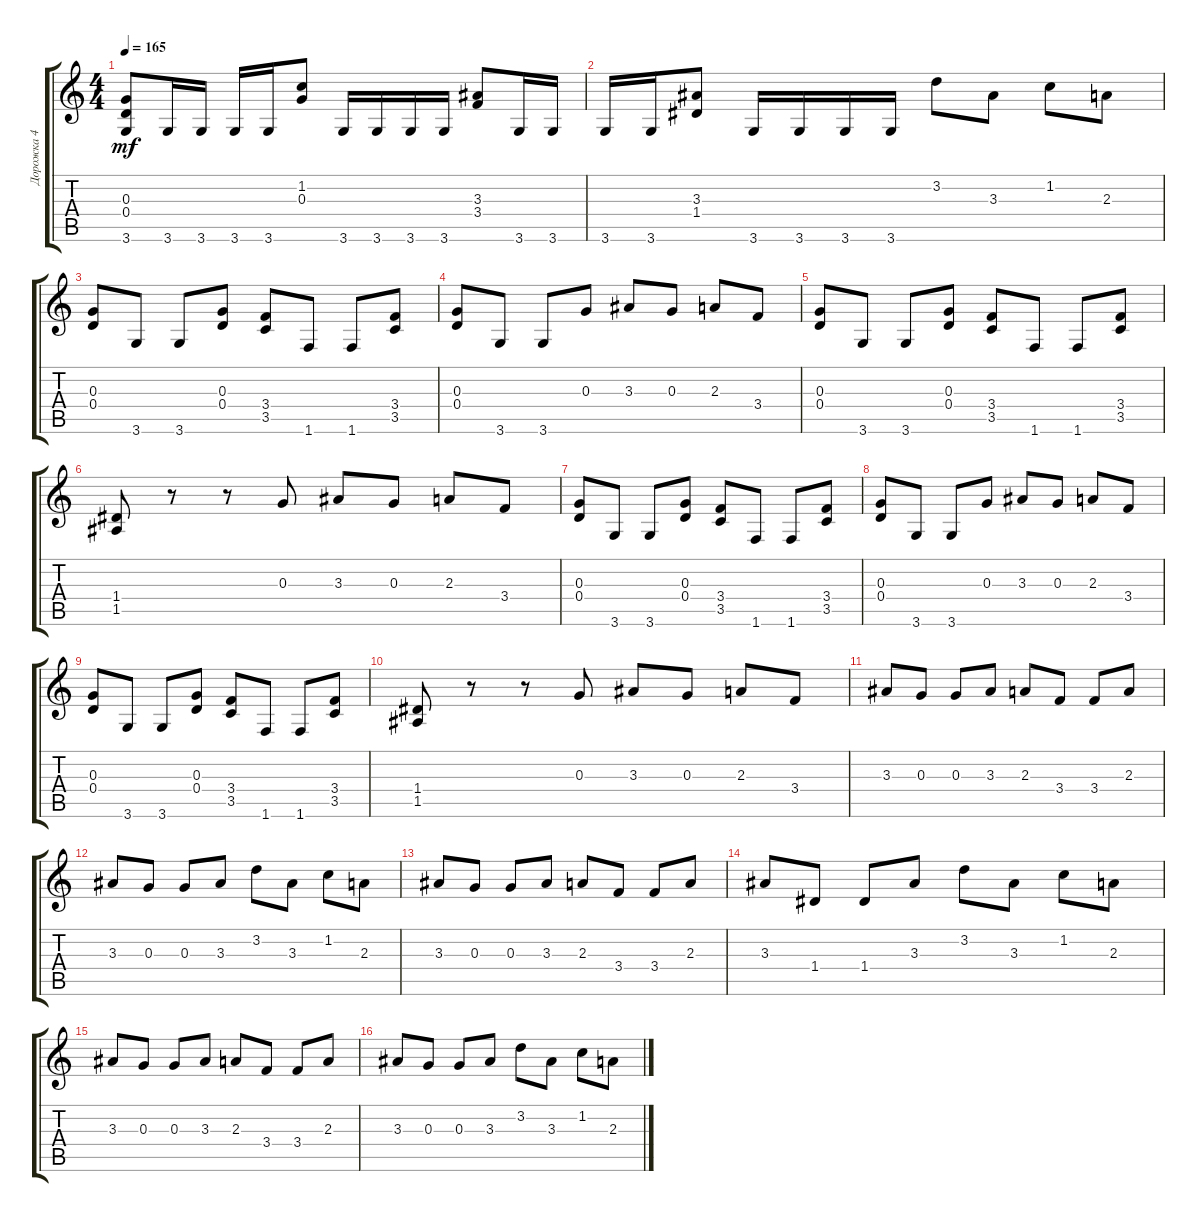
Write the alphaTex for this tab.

\track ("Дорожка 4" "Дорожка 4") {instrument overdrivenguitar}
\staff {score tabs}
\tuning (E4 B3 G3 D3 A2 E2) {hide}
\ts (4 4)
\tempo 165
\clef g2
\ks c
(0.3 0.4 3.6).8{dy mf} 3.6.16 3.6.16 3.6.16 3.6.16 (1.2 0.3).8 3.6.16 3.6.16 3.6.16 3.6.16 (3.3 3.4).8 3.6.16 3.6.16 |
3.6.16 3.6.16 (3.3 1.4).8 3.6.16 3.6.16 3.6.16 3.6.16 3.2.8 3.3.8 1.2.8 2.3.8 |
(0.3 0.4).8 3.6.8 3.6.8 (0.3 0.4).8 (3.4 3.5).8 1.6.8 1.6.8 (3.4 3.5).8 |
(0.3 0.4).8 3.6.8 3.6.8 0.3.8 3.3.8 0.3.8 2.3.8 3.4.8 |
(0.3 0.4).8 3.6.8 3.6.8 (0.3 0.4).8 (3.4 3.5).8 1.6.8 1.6.8 (3.4 3.5).8 |
(1.4 1.5).8 r.8 r.8 0.3.8 3.3.8 0.3.8 2.3.8 3.4.8 |
(0.3 0.4).8 3.6.8 3.6.8 (0.3 0.4).8 (3.4 3.5).8 1.6.8 1.6.8 (3.4 3.5).8 |
(0.3 0.4).8 3.6.8 3.6.8 0.3.8 3.3.8 0.3.8 2.3.8 3.4.8 |
(0.3 0.4).8 3.6.8 3.6.8 (0.3 0.4).8 (3.4 3.5).8 1.6.8 1.6.8 (3.4 3.5).8 |
(1.4 1.5).8 r.8 r.8 0.3.8 3.3.8 0.3.8 2.3.8 3.4.8 |
3.3.8 0.3.8 0.3.8 3.3.8 2.3.8 3.4.8 3.4.8 2.3.8 |
3.3.8 0.3.8 0.3.8 3.3.8 3.2.8 3.3.8 1.2.8 2.3.8 |
3.3.8 0.3.8 0.3.8 3.3.8 2.3.8 3.4.8 3.4.8 2.3.8 |
3.3.8 1.4.8 1.4.8 3.3.8 3.2.8 3.3.8 1.2.8 2.3.8 |
3.3.8 0.3.8 0.3.8 3.3.8 2.3.8 3.4.8 3.4.8 2.3.8 |
3.3.8 0.3.8 0.3.8 3.3.8 3.2.8 3.3.8 1.2.8 2.3.8
